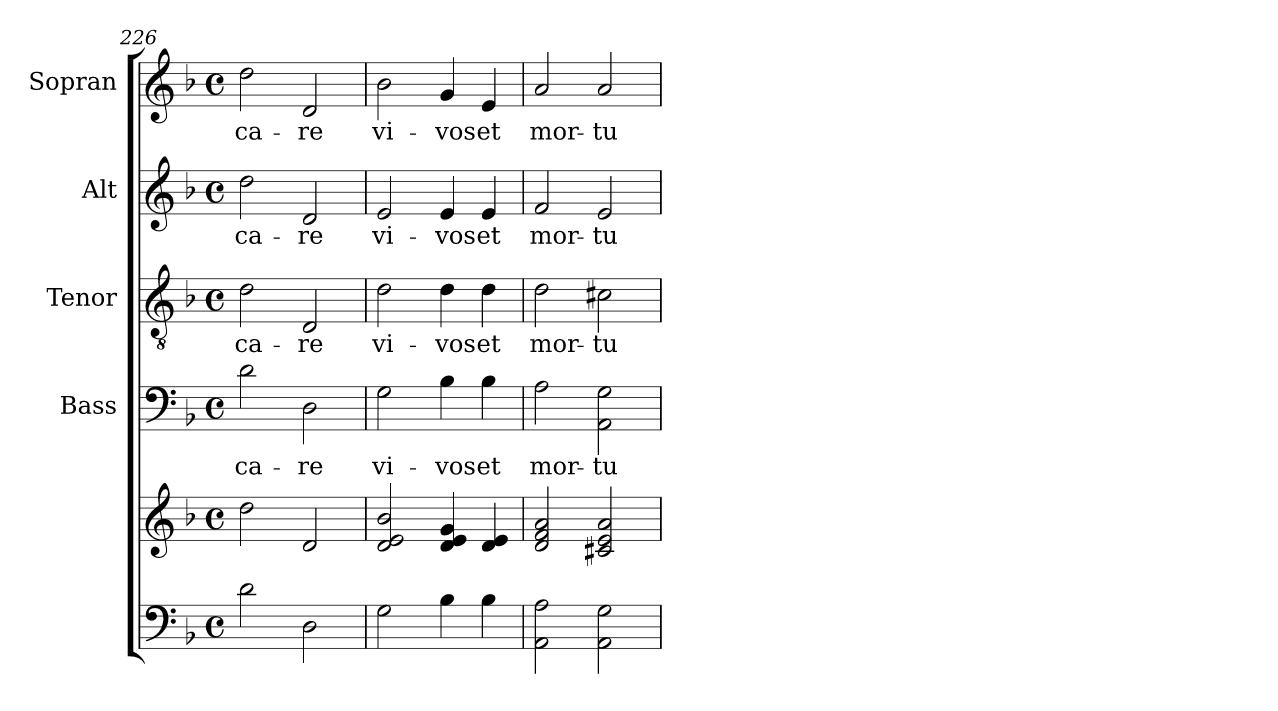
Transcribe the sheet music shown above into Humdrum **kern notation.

**kern	**kern	**kern	**text	**kern	**text	**kern	**text	**kern	**text
*part5	*part5	*part4	*part4	*part3	*part3	*part2	*part2	*part1	*part1
*staff6	*staff5	*staff4	*staff4	*staff3	*staff3	*staff2	*staff2	*staff1	*staff1
*	*	*I"Bass	*	*I"Tenor	*	*I"Alt	*	*I"Sopran	*
*	*	*I'B.	*	*I'T.	*	*I'A.	*	*I'S.	*
*clefF4	*clefG2	*clefF4	*	*clefGv2	*	*clefG2	*	*clefG2	*
*k[b-]	*k[b-]	*k[b-]	*	*k[b-]	*	*k[b-]	*	*k[b-]	*
*F:	*F:	*F:	*	*F:	*	*F:	*	*F:	*
*M4/4	*M4/4	*M4/4	*	*M4/4	*	*M4/4	*	*M4/4	*
*met(c)	*met(c)	*met(c)	*	*met(c)	*	*met(c)	*	*met(c)	*
=226	=226	=226	=226	=226	=226	=226	=226	=226	=226
!	!	!	!LO:LY:b	!	!LO:LY:b	!	!LO:LY:b	!	!LO:LY:b
2d\	2dd\	2d\	-ca-	2d\	-ca-	2dd\	-ca-	2dd\	-ca-
!	!	!	!LO:LY:b	!	!LO:LY:b	!	!LO:LY:b	!	!LO:LY:b
2D\	2d/	2D\	-re	2D/	-re	2d/	-re	2d/	-re
!!LO:LB:g=z
=227	=227	=227	=227	=227	=227	=227	=227	=227	=227
!	!	!	!LO:LY:b	!	!LO:LY:b	!	!LO:LY:b	!	!LO:LY:b
2G\	2d/ 2e/ 2b-/	2G\	vi-	2d\	vi-	2e/	vi-	2b-\	vi-
!	!	!	!LO:LY:b	!	!LO:LY:b	!	!LO:LY:b	!	!LO:LY:b
4B-\	4d/ 4e/ 4g/	4B-\	-vos	4d\	-vos	4e/	-vos	4g/	-vos
!	!	!	!LO:LY:b	!	!LO:LY:b	!	!LO:LY:b	!	!LO:LY:b
4B-\	4d/ 4e/	4B-\	et	4d\	et	4e/	et	4e/	et
=228	=228	=228	=228	=228	=228	=228	=228	=228	=228
!	!	!	!LO:LY:b	!	!LO:LY:b	!	!LO:LY:b	!	!LO:LY:b
2AA\ 2A\	2d/ 2f/ 2a/	2A\	mor-	2d\	mor-	2f/	mor-	2a/	mor-
!	!	!	!LO:LY:b	!	!LO:LY:b	!	!LO:LY:b	!	!LO:LY:b
2AA\ 2G\	2c#X/ 2e/ 2a/	2AA\ 2G\	-tu-	2c#X\	-tu-	2e/	-tu-	2a/	-tu-
=	=	=	=	=	=	=	=	=	=
*-	*-	*-	*-	*-	*-	*-	*-	*-	*-
